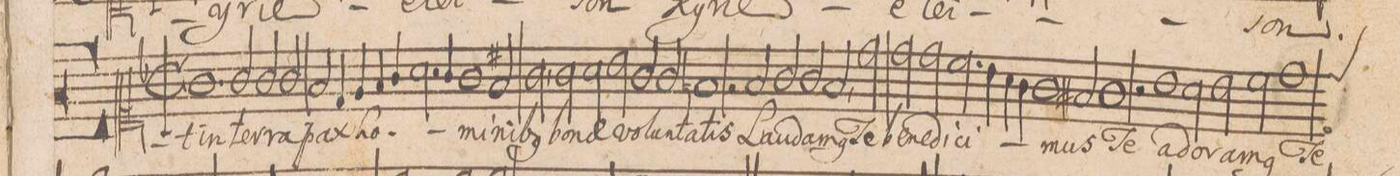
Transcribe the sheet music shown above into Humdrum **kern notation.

**kern	**text
*I"CANTVS.	*
*clefC1	*
*k[b-]	*
*met(c|)	*
*M2/1	*
1.g\	Et
2g/	in
=2-	=2-
2g/	ter-
2g/	-ra
2f/	pax
4d/	ho-
4e/	.
=3-	=3-
4f/	.
4g/	.
*2\right	*
2.a\	.
4g/	.
1g\	-mi-
=4-	=4-
2f#X/	-ni-
2g,<\	-b(us)
2g\	bo-
=5-	=5-
2a\	-nae
2b-\	vo-
2g/	-lun-
2g/	-ta-
=6-	=6-
1fn/	-tis
2re	.
2f/	Lau-
=7-	=7-
2g/	-da-
2g/	-m(us)
2f,</	Te
2dd\	be-
=8-	=8-
2dd\	-ne-
2dd\	-di-
2.cc\	-ci-
4b-\	.
=9-	=9-
4a\	.
4g\	.
1g\	.
2f#X/	-mus
=10-	=10-
1g\	Te
2r	.
1b-\	a-
=11-	=11-
2a\	-do-
2b-\	-ra-
2cc\	-m(us)
=12-	=12-
*custos:dd	*
1dd\	Te
*-	*-
